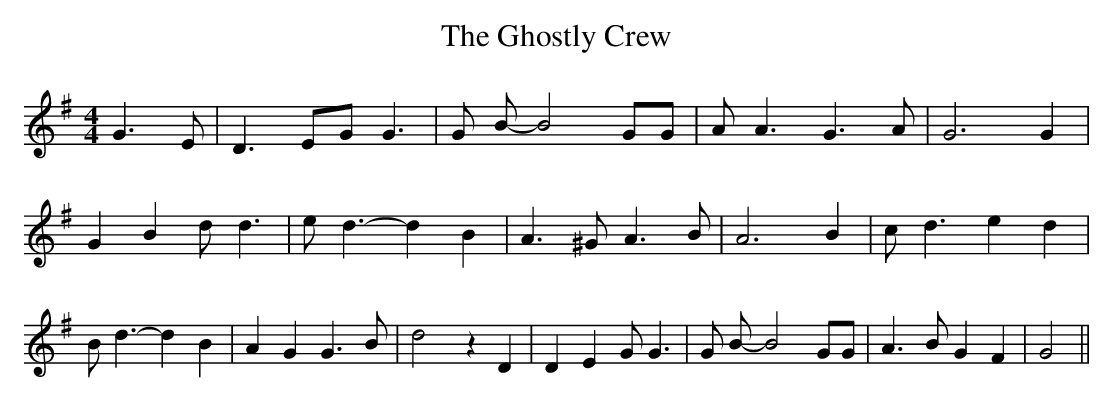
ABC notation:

X:1
T:The Ghostly Crew
M:4/4
L:1/4
K:G
 G3/2 E/2| D3/2 E/2G/2 G3/2| G/2 B/2- B2 G/2G/2| A/2 A3/2 G3/2 A/2|\
 G3 G| G B d/2 d3/2| e/2 d3/2- d B| A3/2 ^G/2 A3/2 B/2| A3 B| c/2 d3/2 e d|\
 B/2 d3/2- d B| A G G3/2 B/2| d2 z D| D E G/2 G3/2| G/2 B/2- B2 G/2G/2|\
 A3/2 B/2 G F| G2||
